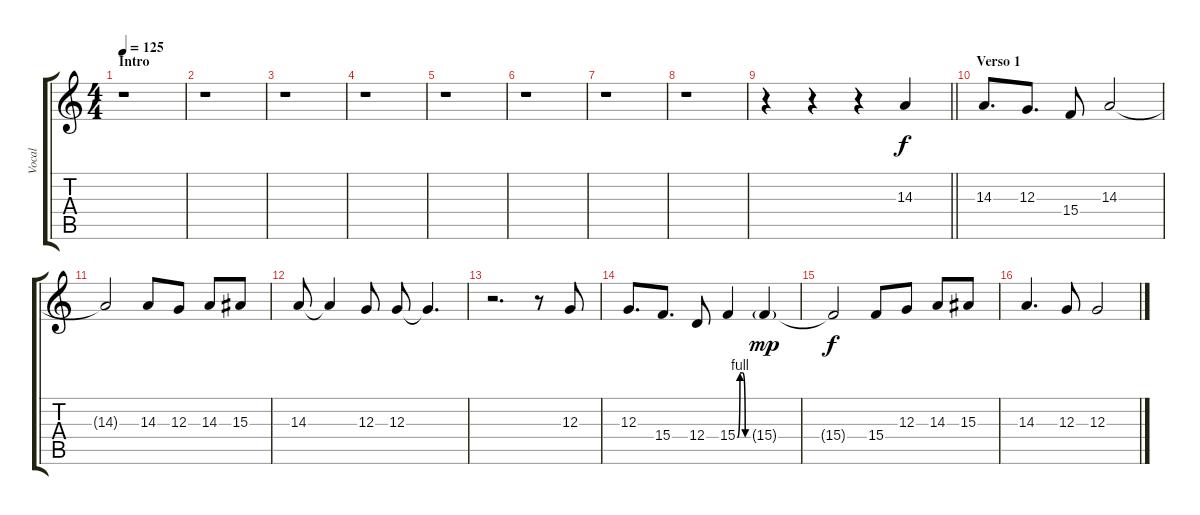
\track ("Vocal" "Vocal") {instrument pad7halo}
\staff {score tabs}
\tuning (E4 B3 G3 D3 A2 E2) {hide}
\ts (4 4)
\section ("" "Intro")
\tempo 125
\clef g2
\ks c
r.1{dy f instrument pad7halo} |
r.1 |
r.1 |
r.1 |
r.1 |
r.1 |
r.1 |
r.1 |
\barLineRight lightlight
r.4 r.4 r.4 14.3.4 |
\section ("" "Verso 1")
14.3.8{d} 12.3.8{d} 15.4.8 14.3.2 |
14.3{t}.2 14.3.8 12.3.8 14.3.8 15.3.8 |
14.3.8 14.3{t}.4 12.3.8 12.3.8 12.3{t}.4{d} |
r.2{d} r.8 12.3.8 |
12.3.8{d} 15.4.8{d} 12.4.8 15.4{be (custom 0 0 15 4 30 4 45 0 60 0)}.4 15.4{g}.4{dy mp} |
15.4{t}.2{dy f} 15.4.8 12.3.8 14.3.8 15.3.8 |
14.3.4{d} 12.3.8 12.3.2
